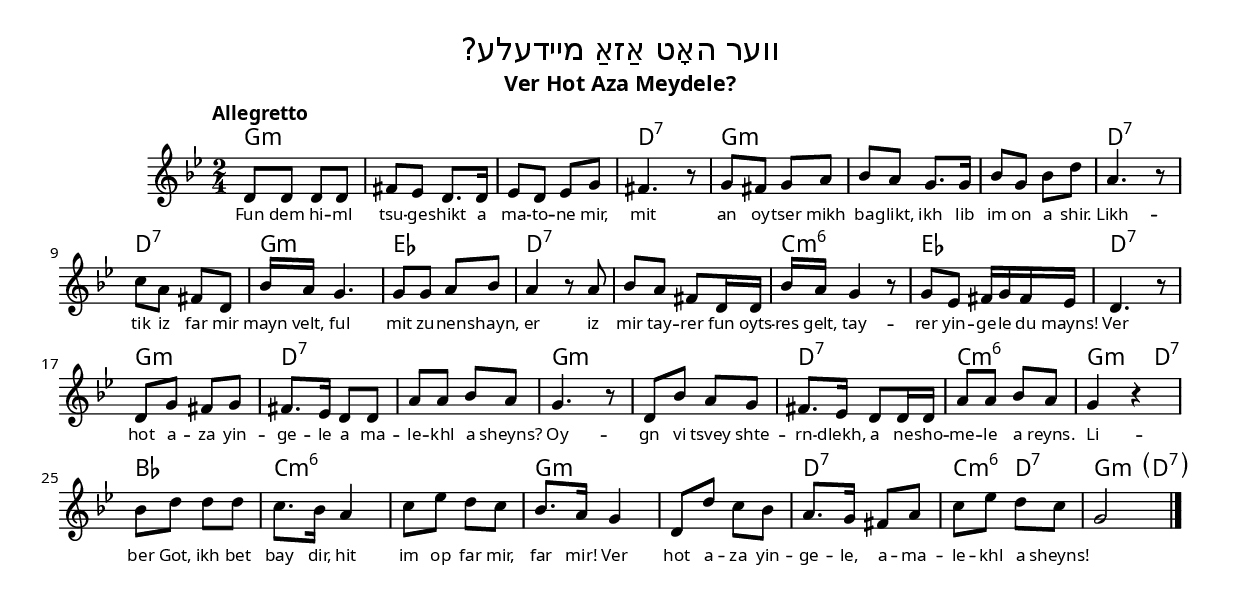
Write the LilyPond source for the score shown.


\header {
  title = "ווער האָט אַזאַ מיידעלע?"
  subtitle = "Ver Hot Aza Meydele?"
  }
\version "2.18.2"
\language "english"
\include "../../../../templates/preamble.ly"

mel = \relative d'{
  d8 d d d |
  fs ef d8. d16 |
  ef8 d ef g |
  fs4. r8 |
  g fs g a |
  bf a g8. g16 |
  bf8 g bf d |
  a4. r8 |
  c a fs d |
  bf'16 a g4. |
  g8 g a bf |
  a4 r8 a |
  bf a fs d16 d |
  bf' a g4 r8 |
  g8 ef fs16 g fs ef |
  d4. r8 |
  d8 g fs g fs8. ef16 d8 d |
  a' a bf a |
  g4. r8 |
  d8 bf' a g |
  fs8. ef16 d8 d16 d |
  a'8 a bf a |
  g4 r |
  bf8 d d d |
  c8. bf16 a4 |
  c8 ef d c |
  bf8. a16 g4 |
  d8 d' c bf  |
  a8. g16 fs8 a |
  c ef d c |
  g2 |
}
acc = \chordmode { 
  g2:m |
  g2:m |
  g2:m |
  d2:7 |
  g:m |
  g:m |
  g:m |
  d:7 |
  d:7 |
  g:m |
  ef: |
  d:7 |
  d:7 |
  c:m6 |
  ef: |
  d:7 |
  g:m |
  d:7 |
  d:7 |
  g:m |
  g:m |
  d:7 |
  c:m6 |
  g4.:m d8:7 |
  bf2: |
  c:m6 |
  c:m6 |
  g:m |
  g:m |
  d:7 |
  c4:m6 d:7 |
  g4.:m \parenthesize d8:7
}

\score {
  <<
    \new ChordNames {
        \acc

        }
    \new Staff {
      \clef treble
      \key g \minor
      \time 2/4
      \tempo Allegretto
      \new Voice = "melody" {
        \mel
        \bar "|."
      }
    }
    \new Lyrics \lyricsto "melody" {
      Fun dem hi -- ml tsu -- ge -- shikt
      a ma -- to -- ne mir,
      mit an oy -- tser mikh ba -- glikt,
      ikh lib im on a shir.
      
      Likh -- tik iz far mir mayn velt,
      ful mit zu -- nen -- shayn,
      er iz mir tay -- rer fun oyts -- res gelt,
      tay -- rer yin -- ge -- le du mayns!
      
      Ver hot a -- za yin -- ge -- le 
      a ma -- le -- khl a sheyns?
      Oy -- gn vi tsvey shte -- rn -- dlekh,
      a ne -- sho -- me -- le a reyns.
      
      Li -- ber Got, ikh bet bay dir,
      hit im op far mir, far mir!
      Ver hot a -- za yin -- ge -- le,
      a -- ma -- le -- khl a sheyns!
    }
  >>
}

